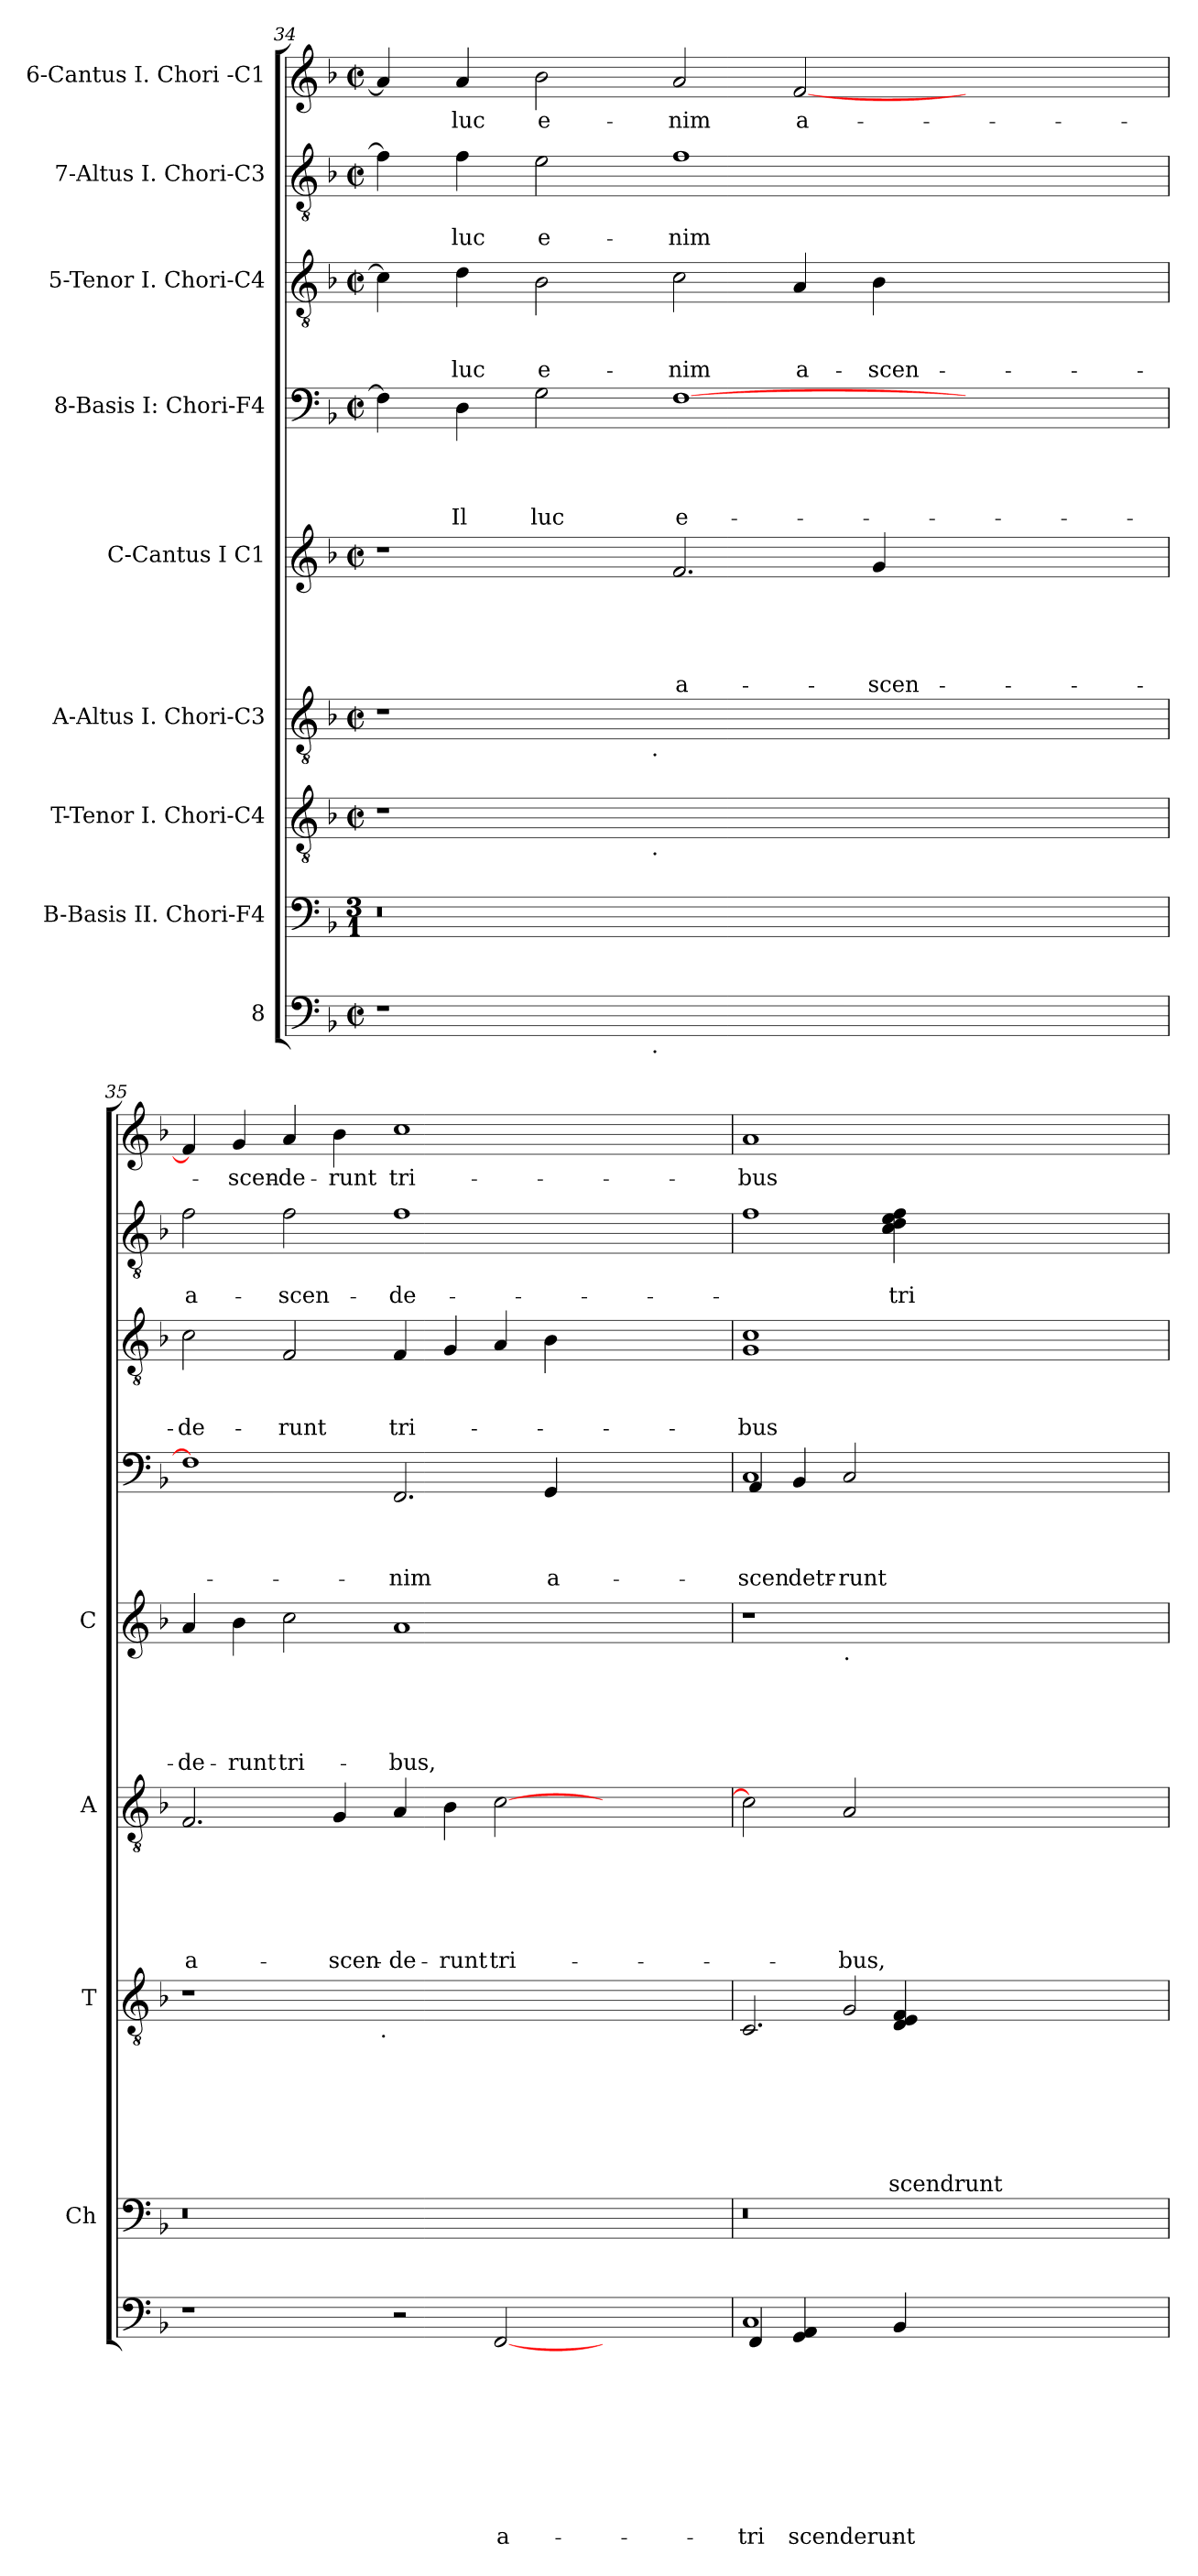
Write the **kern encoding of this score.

**kern	**text	**text	**text	**text	**text	**text	**text	**text	**text	**kern	**kern	**text	**text	**text	**text	**text	**text	**text	**kern	**text	**text	**text	**text	**text	**text	**kern	**text	**text	**text	**text	**text	**kern	**text	**text	**text	**text	**kern	**text	**text	**text	**kern	**text	**text	**kern	**text
*part9	*part9	*part9	*part9	*part9	*part9	*part9	*part9	*part9	*part9	*part8	*part7	*part7	*part7	*part7	*part7	*part7	*part7	*part7	*part6	*part6	*part6	*part6	*part6	*part6	*part6	*part5	*part5	*part5	*part5	*part5	*part5	*part4	*part4	*part4	*part4	*part4	*part3	*part3	*part3	*part3	*part2	*part2	*part2	*part1	*part1
*staff9	*staff9	*staff9	*staff9	*staff9	*staff9	*staff9	*staff9	*staff9	*staff9	*staff8	*staff7	*staff7	*staff7	*staff7	*staff7	*staff7	*staff7	*staff7	*staff6	*staff6	*staff6	*staff6	*staff6	*staff6	*staff6	*staff5	*staff5	*staff5	*staff5	*staff5	*staff5	*staff4	*staff4	*staff4	*staff4	*staff4	*staff3	*staff3	*staff3	*staff3	*staff2	*staff2	*staff2	*staff1	*staff1
*I"8	*	*	*	*	*	*	*	*	*	*I"B-Basis II. Chori-F4	*I"T-Tenor I. Chori-C4	*	*	*	*	*	*	*	*I"A-Altus I. Chori-C3	*	*	*	*	*	*	*I"C-Cantus I C1	*	*	*	*	*	*I"8-Basis I: Chori-F4	*	*	*	*	*I"5-Tenor I. Chori-C4	*	*	*	*I"7-Altus I. Chori-C3	*	*	*I"6-Cantus I. Chori -C1	*
*	*	*	*	*	*	*	*	*	*	*I'Ch	*I'T	*	*	*	*	*	*	*	*I'A	*	*	*	*	*	*	*I'C	*	*	*	*	*	*	*	*	*	*	*	*	*	*	*	*	*	*	*
*clefF4	*	*	*	*	*	*	*	*	*	*clefF4	*clefGv2	*	*	*	*	*	*	*	*clefGv2	*	*	*	*	*	*	*clefG2	*	*	*	*	*	*clefF4	*	*	*	*	*clefGv2	*	*	*	*clefGv2	*	*	*clefG2	*
*k[b-]	*	*	*	*	*	*	*	*	*	*k[b-]	*k[b-]	*	*	*	*	*	*	*	*k[b-]	*	*	*	*	*	*	*k[b-]	*	*	*	*	*	*k[b-]	*	*	*	*	*k[b-]	*	*	*	*k[b-]	*	*	*k[b-]	*
*F:	*	*	*	*	*	*	*	*	*	*F:	*F:	*	*	*	*	*	*	*	*F:	*	*	*	*	*	*	*F:	*	*	*	*	*	*F:	*	*	*	*	*F:	*	*	*	*F:	*	*	*F:	*
*M2/2	*	*	*	*	*	*	*	*	*	*M3/1	*M2/2	*	*	*	*	*	*	*	*M2/2	*	*	*	*	*	*	*M2/2	*	*	*	*	*	*M2/2	*	*	*	*	*M2/2	*	*	*	*M2/2	*	*	*M2/2	*
*met(c|)	*	*	*	*	*	*	*	*	*	*	*met(c|)	*	*	*	*	*	*	*	*met(c|)	*	*	*	*	*	*	*met(c|)	*	*	*	*	*	*met(c|)	*	*	*	*	*met(c|)	*	*	*	*met(c|)	*	*	*met(c|)	*
=34	=34	=34	=34	=34	=34	=34	=34	=34	=34	=34	=34	=34	=34	=34	=34	=34	=34	=34	=34	=34	=34	=34	=34	=34	=34	=34	=34	=34	=34	=34	=34	=34	=34	=34	=34	=34	=34	=34	=34	=34	=34	=34	=34	=34	=34
*^	*	*	*	*	*	*	*	*	*	*	*^	*	*	*	*	*	*	*	*^	*	*	*	*	*	*	*	*	*	*	*	*	*	*	*	*	*	*	*	*	*	*	*	*	*	*
1r	2ryy	.	.	.	.	.	.	.	.	.	0.r	1r	2ryy	.	.	.	.	.	.	.	1r	2ryy	.	.	.	.	.	.	1r	.	.	.	.	.	4F\]	.	.	.	.	4c\]	.	.	.	4f\]	.	.	4a/]	.
!	!	!	!	!	!	!	!	!	!	!	!	!	!	!	!	!	!	!	!	!	!	!	!	!	!	!	!	!	!	!	!	!	!	!	!	!	!	!	!LO:LY:b	!	!	!	!LO:LY:b	!	!	!LO:LY:b	!	!LO:LY:b
.	.	.	.	.	.	.	.	.	.	.	.	.	.	.	.	.	.	.	.	.	.	.	.	.	.	.	.	.	.	.	.	.	.	.	4D\	.	.	.	Il	4d\	.	.	luc	4f\	.	luc	4a/	luc
!	!	!	!	!	!	!	!	!	!	!	!	!	!	!	!	!	!	!	!	!	!	!	!	!	!	!	!	!	!	!	!	!	!	!	!	!	!	!	!LO:LY:b	!	!	!	!LO:LY:b	!	!	!LO:LY:b	!	!LO:LY:b
.	4...ryy	.	.	.	.	.	.	.	.	.	.	.	4...ryy	.	.	.	.	.	.	.	.	4...ryy	.	.	.	.	.	.	.	.	.	.	.	.	2G\	.	.	.	luc	2B-\	.	.	e-	2e\	.	e-	2b-\	e-
!	!	!	!	!	!	!	!	!	!	!	!	!	!	!	!	!	!	!	!	!	!	!LO:TX:b:t=.	!	!	!	!	!	!	!	!	!	!	!	!	!	!	!	!	!	!	!	!	!	!	!	!	!	!
!	!	!	!	!	!	!	!	!	!	!	!	!	!LO:TX:b:t=.	!	!	!	!	!	!	!	!	!	!	!	!	!	!	!	!	!	!	!	!	!	!	!	!	!	!	!	!	!	!	!	!	!	!	!
!	!LO:TX:b:t=.	!	!	!	!	!	!	!	!	!	!	!	!	!	!	!	!	!	!	!	!	!	!	!	!	!	!	!	!	!	!	!	!	!	!	!	!	!	!	!	!	!	!	!	!	!	!	!
.	1ryy	.	.	.	.	.	.	.	.	.	.	.	1ryy	.	.	.	.	.	.	.	.	1ryy	.	.	.	.	.	.	.	.	.	.	.	.	.	.	.	.	.	.	.	.	.	.	.	.	.	.
!	!	!	!	!	!	!	!	!	!	!	!	!	!	!	!	!	!	!	!	!	!	!	!	!	!	!	!	!	!	!	!	!	!	!LO:LY:b	!	!	!	!	!LO:LY:b	!	!	!	!LO:LY:b	!	!	!LO:LY:b	!	!LO:LY:b
0ryy	.	.	.	.	.	.	.	.	.	.	.	0ryy	.	.	.	.	.	.	.	.	0ryy	.	.	.	.	.	.	.	2.f/	.	.	.	.	a-	[>1F	.	.	.	e-	2c\	.	.	-nim	1f	.	-nim	2a/	-nim
!	!	!	!	!	!	!	!	!	!	!	!	!	!	!	!	!	!	!	!	!	!	!	!	!	!	!	!	!	!	!	!	!	!	!	!	!	!	!	!	!	!	!	!LO:LY:b	!	!	!	!	!LO:LY:b
.	.	.	.	.	.	.	.	.	.	.	.	.	.	.	.	.	.	.	.	.	.	.	.	.	.	.	.	.	.	.	.	.	.	.	.	.	.	.	.	4A/	.	.	a-	.	.	.	[<2f/	a-
!	!	!	!	!	!	!	!	!	!	!	!	!	!	!	!	!	!	!	!	!	!	!	!	!	!	!	!	!	!	!	!	!	!	!LO:LY:b	!	!	!	!	!	!	!	!	!LO:LY:b	!	!	!	!	!
.	.	.	.	.	.	.	.	.	.	.	.	.	.	.	.	.	.	.	.	.	.	.	.	.	.	.	.	.	4g/	.	.	.	.	-scen-	.	.	.	.	.	4B-\	.	.	-scen-	.	.	.	.	.
.	1ryy	.	.	.	.	.	.	.	.	.	.	.	1ryy	.	.	.	.	.	.	.	.	1ryy	.	.	.	.	.	.	.	.	.	.	.	.	.	.	.	.	.	.	.	.	.	.	.	.	.	.
.	.	.	.	.	.	.	.	.	.	.	.	.	.	.	.	.	.	.	.	.	.	.	.	.	.	.	.	.	1ryy	.	.	.	.	.	1ryy	.	.	.	.	1ryy	.	.	.	1ryy	.	.	1ryy	.
.	32ryy	.	.	.	.	.	.	.	.	.	.	.	32ryy	.	.	.	.	.	.	.	.	32ryy	.	.	.	.	.	.	.	.	.	.	.	.	.	.	.	.	.	.	.	.	.	.	.	.	.	.
=35	=35	=35	=35	=35	=35	=35	=35	=35	=35	=35	=35	=35	=35	=35	=35	=35	=35	=35	=35	=35	=35	=35	=35	=35	=35	=35	=35	=35	=35	=35	=35	=35	=35	=35	=35	=35	=35	=35	=35	=35	=35	=35	=35	=35	=35	=35	=35	=35
!	!	!	!	!	!	!	!	!	!	!	!	!	!	!	!	!	!	!	!	!	!	!	!	!	!	!	!	!LO:LY:b	!	!	!	!	!	!LO:LY:b	!	!	!	!	!	!	!	!	!LO:LY:b	!	!	!LO:LY:b	!	!
*v	*v	*	*	*	*	*	*	*	*	*	*	*	*	*	*	*	*	*	*	*	*v	*v	*	*	*	*	*	*	*	*	*	*	*	*	*	*	*	*	*	*	*	*	*	*	*	*	*	*
1r	.	.	.	.	.	.	.	.	.	0.r	1r	2ryy	.	.	.	.	.	.	.	2.F/	.	.	.	.	.	a-	4a/	.	.	.	.	-de-	1F]	.	.	.	.	2c\	.	.	-de-	2f\	.	a-	4f/]	.
!	!	!	!	!	!	!	!	!	!	!	!	!	!	!	!	!	!	!	!	!	!	!	!	!	!	!	!	!	!	!	!	!LO:LY:b	!	!	!	!	!	!	!	!	!	!	!	!	!	!LO:LY:b
.	.	.	.	.	.	.	.	.	.	.	.	.	.	.	.	.	.	.	.	.	.	.	.	.	.	.	4b-\	.	.	.	.	-runt	.	.	.	.	.	.	.	.	.	.	.	.	4g/	-scen-
!	!	!	!	!	!	!	!	!	!	!	!	!	!	!	!	!	!	!	!	!	!	!	!	!	!	!	!	!	!	!	!	!LO:LY:b	!	!	!	!	!	!	!	!	!LO:LY:b	!	!	!LO:LY:b	!	!LO:LY:b
.	.	.	.	.	.	.	.	.	.	.	.	4...ryy	.	.	.	.	.	.	.	.	.	.	.	.	.	.	2cc\	.	.	.	.	tri-	.	.	.	.	.	2F/	.	.	-runt	2f\	.	-scen-	4a/	-de-
!	!	!	!	!	!	!	!	!	!	!	!	!	!	!	!	!	!	!	!	!	!	!	!	!	!	!LO:LY:b	!	!	!	!	!	!	!	!	!	!	!	!	!	!	!	!	!	!	!	!LO:LY:b
.	.	.	.	.	.	.	.	.	.	.	.	.	.	.	.	.	.	.	.	4G/	.	.	.	.	.	-scen-	.	.	.	.	.	.	.	.	.	.	.	.	.	.	.	.	.	.	4b-\	-runt
!	!	!	!	!	!	!	!	!	!	!	!	!LO:TX:b:t=.	!	!	!	!	!	!	!	!	!	!	!	!	!	!	!	!	!	!	!	!	!	!	!	!	!	!	!	!	!	!	!	!	!	!
.	.	.	.	.	.	.	.	.	.	.	.	1ryy	.	.	.	.	.	.	.	.	.	.	.	.	.	.	.	.	.	.	.	.	.	.	.	.	.	.	.	.	.	.	.	.	.	.
!	!	!	!	!	!	!	!	!	!	!	!	!	!	!	!	!	!	!	!	!	!	!	!	!	!	!LO:LY:b	!	!	!	!	!	!LO:LY:b	!	!	!	!	!LO:LY:b	!	!	!	!LO:LY:b	!	!	!LO:LY:b	!	!LO:LY:b
2r	.	.	.	.	.	.	.	.	.	.	0ryy	.	.	.	.	.	.	.	.	4A/	.	.	.	.	.	-de-	1a	.	.	.	.	-bus,	2.FF/	.	.	.	-nim	4F/	.	.	tri-	1f	.	-de-	1cc	tri-
!	!	!	!	!	!	!	!	!	!	!	!	!	!	!	!	!	!	!	!	!	!	!	!	!	!	!LO:LY:b	!	!	!	!	!	!	!	!	!	!	!	!	!	!	!	!	!	!	!	!
.	.	.	.	.	.	.	.	.	.	.	.	.	.	.	.	.	.	.	.	4B-\	.	.	.	.	.	-runt	.	.	.	.	.	.	.	.	.	.	.	4G/	.	.	.	.	.	.	.	.
!	!	!	!	!	!	!	!	!	!LO:LY:b	!	!	!	!	!	!	!	!	!	!	!	!	!	!	!	!	!LO:LY:b	!	!	!	!	!	!	!	!	!	!	!	!	!	!	!	!	!	!	!	!
[<2FF/	.	.	.	.	.	.	.	.	a-	.	.	.	.	.	.	.	.	.	.	[>2c\	.	.	.	.	.	tri-	.	.	.	.	.	.	.	.	.	.	.	4A/	.	.	.	.	.	.	.	.
!	!	!	!	!	!	!	!	!	!	!	!	!	!	!	!	!	!	!	!	!	!	!	!	!	!	!	!	!	!	!	!	!	!	!	!	!	!LO:LY:b	!	!	!	!	!	!	!	!	!
.	.	.	.	.	.	.	.	.	.	.	.	.	.	.	.	.	.	.	.	.	.	.	.	.	.	.	.	.	.	.	.	.	4GG/	.	.	.	a-	4B-\	.	.	.	.	.	.	.	.
.	.	.	.	.	.	.	.	.	.	.	.	1ryy	.	.	.	.	.	.	.	.	.	.	.	.	.	.	.	.	.	.	.	.	.	.	.	.	.	.	.	.	.	.	.	.	.	.
1ryy	.	.	.	.	.	.	.	.	.	.	.	.	.	.	.	.	.	.	.	1ryy	.	.	.	.	.	.	1ryy	.	.	.	.	.	1ryy	.	.	.	.	1ryy	.	.	.	1ryy	.	.	1ryy	.
.	.	.	.	.	.	.	.	.	.	.	.	32ryy	.	.	.	.	.	.	.	.	.	.	.	.	.	.	.	.	.	.	.	.	.	.	.	.	.	.	.	.	.	.	.	.	.	.
=36	=36	=36	=36	=36	=36	=36	=36	=36	=36	=36	=36	=36	=36	=36	=36	=36	=36	=36	=36	=36	=36	=36	=36	=36	=36	=36	=36	=36	=36	=36	=36	=36	=36	=36	=36	=36	=36	=36	=36	=36	=36	=36	=36	=36	=36	=36
*^	*	*	*	*	*	*	*	*	*	*	*	*	*	*	*	*	*	*	*	*	*	*	*	*	*	*	*	*	*	*	*	*	*	*	*	*	*	*	*	*	*	*	*	*	*	*
!	!	!	!	!	!	!	!	!	!	!LO:LY:b	!	!	!	!	!	!	!	!	!	!	!	!	!	!	!	!	!	!	!	!	!	!	!	!	!	!	!	!LO:LY:b	!	!	!	!LO:LY:b	!	!	!	!	!LO:LY:b
*	*	*	*	*	*	*	*	*	*	*	*	*	*	*	*	*	*	*	*	*	*	*	*	*	*	*	*	*^	*	*	*	*	*	*^	*	*	*	*	*	*	*	*	*^	*	*	*	*
1C	4FF/	.	.	.	.	.	.	.	.	-tri-	0.r	2.C/	2ryy	.	.	.	.	.	.	.	2c\]	.	.	.	.	.	.	1r	2ryy	.	.	.	.	.	1C	4AA/	.	.	.	-scen-	1G 1c	.	.	-bus	1f	2.ryy	.	.	1a	-bus
!	!	!	!	!	!	!	!	!	!	!LO:LY:b	!	!	!	!	!	!	!	!	!	!	!	!	!	!	!	!	!	!	!	!	!	!	!	!	!	!	!	!	!	!LO:LY:b	!	!	!	!	!	!	!	!	!	!
.	4GG/ 4AA/	.	.	.	.	.	.	.	.	-scenderunt-	.	.	.	.	.	.	.	.	.	.	.	.	.	.	.	.	.	.	.	.	.	.	.	.	.	4BB-/	.	.	.	-detr-	.	.	.	.	.	.	.	.	.	.
!	!	!	!	!	!	!	!	!	!	!	!	!	!	!	!	!	!	!	!	!	!	!	!	!	!	!	!	!	!LO:TX:b:t=.	!	!	!	!	!	!	!	!	!	!	!	!	!	!	!	!	!	!	!	!	!
!	!	!	!	!	!	!	!	!	!	!	!	!	!	!	!	!	!	!	!	!	!	!	!	!	!	!	!LO:LY:b	!	!	!	!	!	!	!	!	!	!	!	!	!LO:LY:b	!	!	!	!	!	!	!	!	!	!
.	4ryy	.	.	.	.	.	.	.	.	.	.	.	2G/	.	.	.	.	.	.	.	2A/	.	.	.	.	.	-bus,	.	1ryy	.	.	.	.	.	.	2C/	.	.	.	-runt	.	.	.	.	.	.	.	.	.	.
!	!	!	!	!	!	!	!	!	!	!	!	!	!	!	!	!	!	!	!	!LO:LY:b	!	!	!	!	!	!	!	!	!	!	!	!	!	!	!	!	!	!	!	!	!	!	!	!	!	!	!	!LO:LY:b	!	!
.	4BB-/	.	.	.	.	.	.	.	.	.	.	4D/ 4E/ 4F/	.	.	.	.	.	.	.	scendrunt-	.	.	.	.	.	.	.	.	.	.	.	.	.	.	.	.	.	.	.	.	.	.	.	.	.	4c\ 4d\ 4e\ 4f\	.	-tri-	.	.
0ryy	0ryy	.	.	.	.	.	.	.	.	.	.	0ryy	0ryy	.	.	.	.	.	.	.	0ryy	.	.	.	.	.	.	0ryy	.	.	.	.	.	.	0ryy	0ryy	.	.	.	.	0ryy	.	.	.	0ryy	0ryy	.	.	0ryy	.
.	.	.	.	.	.	.	.	.	.	.	.	.	.	.	.	.	.	.	.	.	.	.	.	.	.	.	.	.	1.ryy	.	.	.	.	.	.	.	.	.	.	.	.	.	.	.	.	.	.	.	.	.
*	*	*	*	*	*	*	*	*	*	*	*	*	*	*	*	*	*	*	*	*	*	*	*	*	*	*	*	*v	*v	*	*	*	*	*	*	*	*	*	*	*	*	*	*	*	*v	*v	*	*	*	*
*v	*v	*	*	*	*	*	*	*	*	*	*	*v	*v	*	*	*	*	*	*	*	*	*	*	*	*	*	*	*	*	*	*	*	*	*v	*v	*	*	*	*	*	*	*	*	*	*	*	*	*
=	=	=	=	=	=	=	=	=	=	=	=	=	=	=	=	=	=	=	=	=	=	=	=	=	=	=	=	=	=	=	=	=	=	=	=	=	=	=	=	=	=	=	=	=	=
*-	*-	*-	*-	*-	*-	*-	*-	*-	*-	*-	*-	*-	*-	*-	*-	*-	*-	*-	*-	*-	*-	*-	*-	*-	*-	*-	*-	*-	*-	*-	*-	*-	*-	*-	*-	*-	*-	*-	*-	*-	*-	*-	*-	*-	*-
